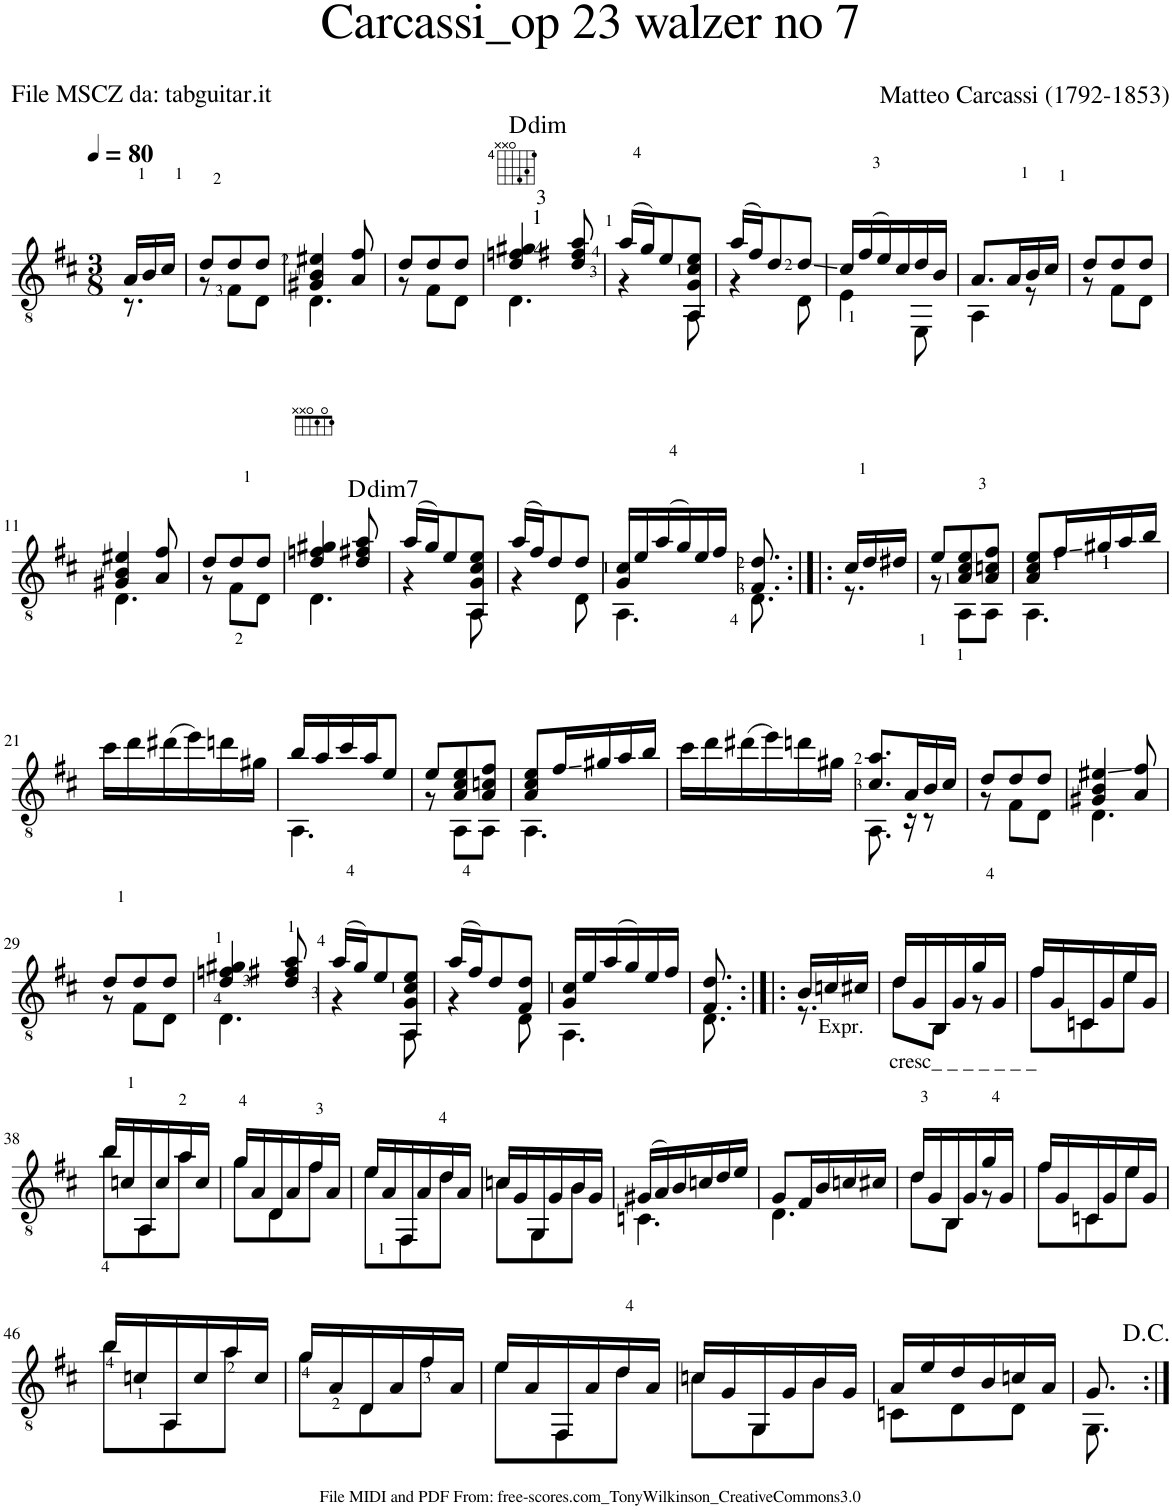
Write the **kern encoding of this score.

**kern	**harte
*part1	*part1
*staff1	*
*I"Guitar	*
*I'Guit.	*
*clefGv2	*
*k[f#c#]	*
*M3/8	*
*MM80	*
=1	=1
*^	*
16A/LL	8.r	.
16B/	.	.
16c#/JJ	.	.
=2	=2	=2
8d/L	8r	.
8d/	8F#\L	.
8d/J	8D\J	.
=3	=3	=3
!	!	!LO:H:kt=dim7
4G#X/ 4B/ 4e#X/	4.D\	D:dim7
8A/ 8f#/	.	.
=4	=4	=4
8d/L	8r	.
8d/	8F#\L	.
8d/J	8D\J	.
=5	=5	=5
!LO:TX:a:t=1	!	!
!LO:TX:a:t=3	!	!
!LO:TX:a:t=4	!	!LO:H:kt=dim
4d/ 4fn/ 4g#X/	4.D\	D:dim
8d/ 8f#X/ 8a/	.	.
=6	=6	=6
(16a/LL	4r	.
16g/J)	.	.
8e/	.	.
8AA/ 8G/ 8c#/ 8e/J	8AA\	.
=7	=7	=7
(16a/LL	4r	.
16f#/J)	.	.
8d/	.	.
8d/J	8D\	.
=8	=8	=8
16c#/LL	4E\	.
(16f#/	.	.
16e/)	.	.
16c#/	.	.
16d/	8EE\	.
16B/JJ	.	.
=9	=9	=9
8.A/L	4AA\	.
16A/L	.	.
16B/	8r	.
16c#/JJ	.	.
=10	=10	=10
8d/L	8r	.
8d/	8F#\L	.
8d/J	8D\J	.
!!LO:LB:g=z	!!
=11	=11	=11
4G#X/ 4B/ 4e#X/	4.D\	.
8A/ 8f#/	.	.
=12	=12	=12
8d/L	8r	.
8d/	8F#<\L	.
8d/J	8D\J	.
=13	=13	=13
4d/ 4fn/ 4g#X/	4.D\	.
8d/ 8f#X/ 8a/	.	.
=14	=14	=14
(16a/LL	4r	.
16g/J)	.	.
8e/	.	.
8AA/ 8G/ 8c#/ 8e/J	8AA\	.
=15	=15	=15
(16a/LL	4r	.
16f#/J)	.	.
8d/	.	.
8d/J	8D\	.
=16	=16	=16
16G/ 16c#/LL	4.AA\	.
16e/	.	.
(16a/	.	.
16g/)	.	.
16e/	.	.
16f#/JJ	.	.
=17	=17	=17
8.F#/ 8.d/	8.D\	.
=18:|!|:	=18:|!|:	=18:|!|:
16c#/LL	8.r	.
16d/	.	.
16d#X/JJ	.	.
=19	=19	=19
8e/L	8r	.
8A/ 8c#/ 8e/	8AA\L	.
8A/ 8cn/ 8f#/J	8AA\J	.
=20	=20	=20
8A/ 8c#/ 8e/L	4.AA\	.
!LO:TX:a:t=1	!	!
16f#/L	.	.
!LO:TX:a:t=1	!	!
16g#X/	.	.
16a/	.	.
16b/JJ	.	.
*v	*v	*
!!LO:LB:g=z
=21	=21
16cc#\LL	.
16dd\	.
(16dd#X\	.
16ee\)	.
16ddn\	.
16g#X\JJ	.
=22	=22
*^	*
16b/LL	4.AA\	.
16a/	.	.
16cc#/	.	.
16a/J	.	.
8e/J	.	.
=23	=23	=23
8e/L	8r	.
8A/ 8c#/ 8e/	8AA\L	.
8A/ 8cn/ 8f#/J	8AA\J	.
=24	=24	=24
8A/ 8c#/ 8e/L	4.AA\	.
16f#/L	.	.
16g#X/	.	.
16a/	.	.
16b/JJ	.	.
*v	*v	*
=25	=25
16cc#\LL	.
16dd\	.
(16dd#X\	.
16ee\)	.
16ddn\	.
16g#X\JJ	.
=26	=26
*^	*
8.c#/ 8.a/L	8.AA\	.
16A/L	16r	.
16B/	8r	.
16c#/JJ	.	.
=27	=27	=27
8d/L	8r	.
8d/	8F#\L	.
8d/J	8D\J	.
=28	=28	=28
4G#X/ 4B/ 4e#X/	4.D\	.
8A/ 8f#/	.	.
!!LO:LB:g=z	!!
=29	=29	=29
8d/L	8r	.
8d/	8F#\L	.
8d/J	8D\J	.
=30	=30	=30
4d/ 4fn/ 4g#X/	4.D\	.
8d/ 8f#X/ 8a/	.	.
=31	=31	=31
(16a/LL	4r	.
16g/J)	.	.
8e/	.	.
8AA/ 8G/ 8c#/ 8e/J	8AA\	.
=32	=32	=32
(16a/LL	4r	.
16f#/J)	.	.
8d/	.	.
8F#/ 8d/J	8D\	.
=33	=33	=33
16G/ 16c#/LL	4.AA\	.
16e/	.	.
(16a/	.	.
16g/)	.	.
16e/	.	.
16f#/JJ	.	.
=34	=34	=34
8.F#/ 8.d/	8.D\	.
=35:|!|:	=35:|!|:	=35:|!|:
16B/LL	8.r	.
!LO:TX:b:t=Expr.	!	!
16cn/	.	.
16c#X/JJ	.	.
=36	=36	=36
!LO:TX:b:t=cresc_ _ _ _ _ _ _	!	!
16d/LL	8d\L	.
16G/	.	.
16BB/	8BB\J	.
16G/	.	.
16g/	8r	.
16G/JJ	.	.
=37	=37	=37
16f#/LL	8f#\L	.
16G/	.	.
16Cn/	8C\	.
16G/	.	.
16e/	8e\J	.
16G/JJ	.	.
!!LO:LB:g=z	!!
=38	=38	=38
16b/LL	8b\L	.
16cn/	.	.
16AA/	8AA\	.
16c/	.	.
16a/	8a\J	.
16c/JJ	.	.
=39	=39	=39
16g/LL	8g\L	.
16A/	.	.
16D/	8D\	.
16A/	.	.
16f#/	8f#\J	.
16A/JJ	.	.
=40	=40	=40
16e/LL	8e\L	.
16A/	.	.
16FF#/	8FF#\	.
16A/	.	.
16d/	8d\J	.
16A/JJ	.	.
=41	=41	=41
16cn/LL	8c\L	.
16G/	.	.
16GG/	8GG\	.
16G/	.	.
16B/	8B\J	.
16G/JJ	.	.
=42	=42	=42
(16G#X/LL	4.Cn\	.
16A/)	.	.
16B/	.	.
16cn/	.	.
16d/	.	.
16e/JJ	.	.
=43	=43	=43
8G/L	4.D\	.
16F#/L	.	.
16B/	.	.
16cn/	.	.
16c#X/JJ	.	.
=44	=44	=44
16d/LL	8d\L	.
16G/	.	.
16BB/	8BB\J	.
16G/	.	.
16g/	8r	.
16G/JJ	.	.
=45	=45	=45
16f#/LL	8f#\L	.
16G/	.	.
16Cn/	8C\	.
16G/	.	.
16e/	8e\J	.
16G/JJ	.	.
!!LO:LB:g=z	!!
=46	=46	=46
16b/LL	8b\L	.
16cn/	.	.
16AA/	8AA\	.
16c/	.	.
16a/	8a\J	.
16c/JJ	.	.
=47	=47	=47
16g/LL	8g\L	.
16A/	.	.
16D/	8D\	.
16A/	.	.
16f#/	8f#\J	.
16A/JJ	.	.
=48	=48	=48
16e/LL	8e\L	.
16A/	.	.
16FF#/	8FF#\	.
16A/	.	.
16d/	8d\J	.
16A/JJ	.	.
=49	=49	=49
16cn/LL	8c\L	.
16G/	.	.
16GG/	8GG\	.
16G/	.	.
16B/	8B\J	.
16G/JJ	.	.
=50	=50	=50
16A/LL	8Cn\L	.
16e/	.	.
16d/	8D\	.
16B/	.	.
16cn/	8D\J	.
16A/JJ	.	.
=51	=51	=51
8.G/	8.GG\	.
*v	*v	*
=:|!	=:|!
*-	*-
